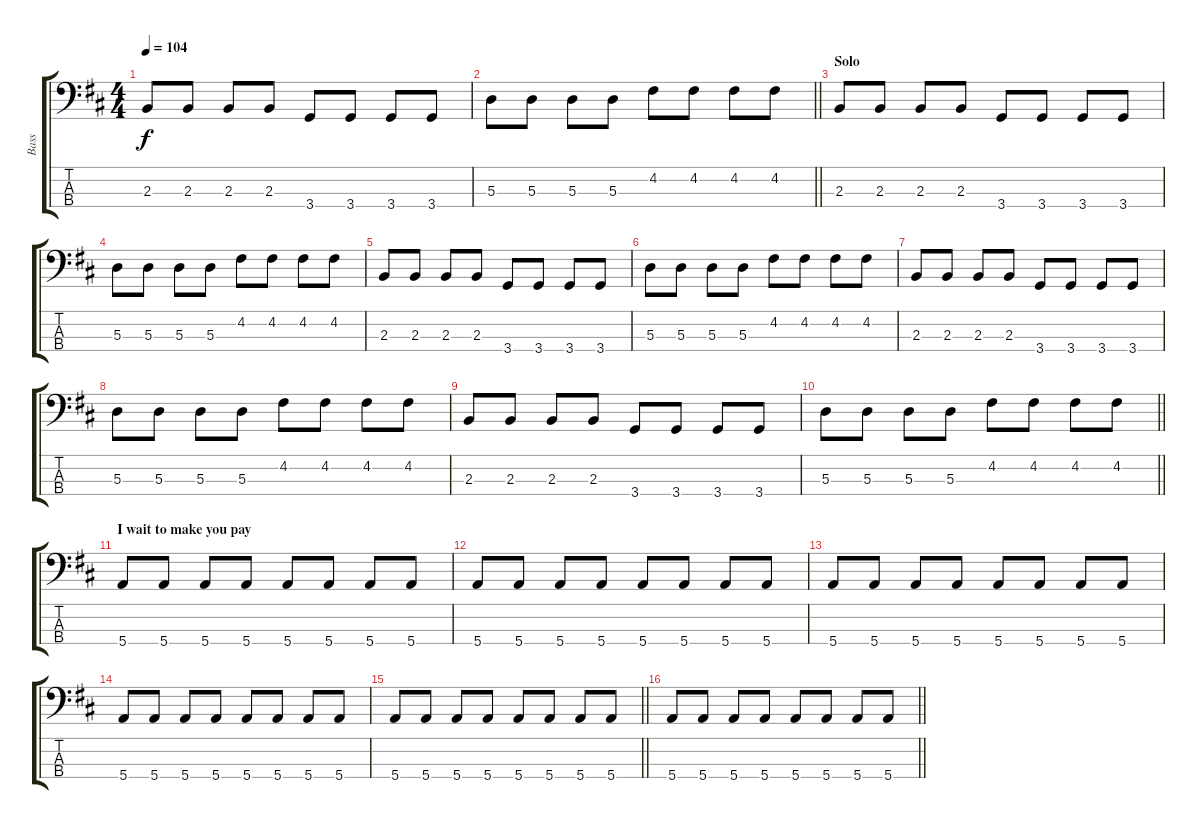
\track ("Bass" "Bass") {instrument electricbassfinger}
\staff {score tabs}
\tuning (G2 D2 A1 E1) {hide}
\ts (4 4)
\tempo 104
\clef f4
\ks d
2.3.8{dy f} 2.3.8 2.3.8 2.3.8 3.4.8 3.4.8 3.4.8 3.4.8 |
\barLineRight lightlight
5.3.8 5.3.8 5.3.8 5.3.8 4.2.8 4.2.8 4.2.8 4.2.8 |
\section ("" "Solo")
2.3.8 2.3.8 2.3.8 2.3.8 3.4.8 3.4.8 3.4.8 3.4.8 |
5.3.8 5.3.8 5.3.8 5.3.8 4.2.8 4.2.8 4.2.8 4.2.8 |
2.3.8 2.3.8 2.3.8 2.3.8 3.4.8 3.4.8 3.4.8 3.4.8 |
5.3.8 5.3.8 5.3.8 5.3.8 4.2.8 4.2.8 4.2.8 4.2.8 |
2.3.8 2.3.8 2.3.8 2.3.8 3.4.8 3.4.8 3.4.8 3.4.8 |
5.3.8 5.3.8 5.3.8 5.3.8 4.2.8 4.2.8 4.2.8 4.2.8 |
2.3.8 2.3.8 2.3.8 2.3.8 3.4.8 3.4.8 3.4.8 3.4.8 |
\barLineRight lightlight
5.3.8 5.3.8 5.3.8 5.3.8 4.2.8 4.2.8 4.2.8 4.2.8 |
\section ("" "I wait to make you pay")
5.4.8 5.4.8 5.4.8 5.4.8 5.4.8 5.4.8 5.4.8 5.4.8 |
5.4.8 5.4.8 5.4.8 5.4.8 5.4.8 5.4.8 5.4.8 5.4.8 |
5.4.8 5.4.8 5.4.8 5.4.8 5.4.8 5.4.8 5.4.8 5.4.8 |
5.4.8 5.4.8 5.4.8 5.4.8 5.4.8 5.4.8 5.4.8 5.4.8 |
\barLineRight lightlight
5.4.8 5.4.8 5.4.8 5.4.8 5.4.8 5.4.8 5.4.8 5.4.8 |
\barLineRight lightlight
5.4.8 5.4.8 5.4.8 5.4.8 5.4.8 5.4.8 5.4.8 5.4.8
